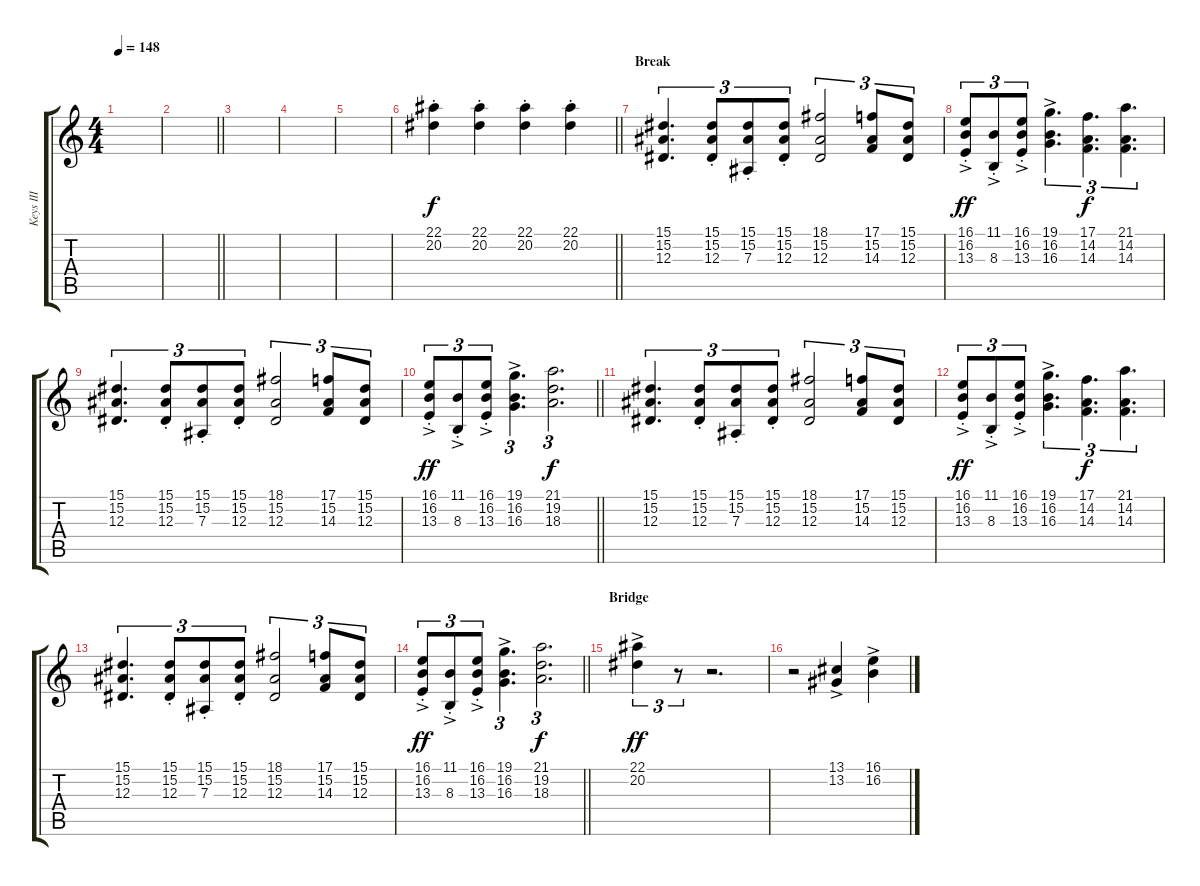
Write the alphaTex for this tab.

\track ("Keys III" "Keys III") {instrument brasssection}
\staff {score tabs}
\tuning (C4 G3 Eb3 Bb2 F2 C2) {hide}
\ts (4 4)
\tempo 148
\clef g2
\ks c
|
\barLineRight lightlight
|
\section ("" "")
|
|
|
\barLineRight lightlight
(22.1{st} 20.2{st}).4 (22.1{st} 20.2{st}).4 (22.1{st} 20.2{st}).4 (22.1{st} 20.2{st}).4 |
\section ("" "Break")
(15.1 15.2 12.3).4{d tu (3 2) volume 13} (15.1{st} 15.2{st} 12.3).8{tu (3 2)} (15.1{st} 15.2{st} 7.3).8{tu (3 2)} (15.1{st} 15.2{st} 12.3).8{tu (3 2)} (18.1 15.2 12.3).2{tu (3 2)} (17.1 15.2 14.3).8{tu (3 2)} (15.1 15.2 12.3).8{tu (3 2)} |
(16.1{ac st} 16.2{st} 13.3).8{tu (3 2) dy ff} (11.1{ac st} 8.3).8{tu (3 2)} (16.1{ac st} 16.2{st} 13.3).8{tu (3 2)} (19.1{ac} 16.2 16.3).4{d tu (3 2)} (17.1 14.2 14.3).4{d tu (3 2) dy f} (21.1 14.2 14.3).4{d tu (3 2)} |
(15.1 15.2 12.3).4{d tu (3 2)} (15.1{st} 15.2{st} 12.3).8{tu (3 2)} (15.1{st} 15.2{st} 7.3).8{tu (3 2)} (15.1{st} 15.2{st} 12.3).8{tu (3 2)} (18.1 15.2 12.3).2{tu (3 2)} (17.1 15.2 14.3).8{tu (3 2)} (15.1 15.2 12.3).8{tu (3 2)} |
\barLineRight lightlight
(16.1{ac st} 16.2{st} 13.3).8{tu (3 2) dy ff} (11.1{ac st} 8.3).8{tu (3 2)} (16.1{ac st} 16.2{st} 13.3).8{tu (3 2)} (19.1{ac} 16.2 16.3).4{d tu (3 2)} (21.1 19.2 18.3).2{d tu (3 2) dy f} |
\section ("" "")
(15.1 15.2 12.3).4{d tu (3 2)} (15.1{st} 15.2{st} 12.3).8{tu (3 2)} (15.1{st} 15.2{st} 7.3).8{tu (3 2)} (15.1{st} 15.2{st} 12.3).8{tu (3 2)} (18.1 15.2 12.3).2{tu (3 2)} (17.1 15.2 14.3).8{tu (3 2)} (15.1 15.2 12.3).8{tu (3 2)} |
(16.1{ac st} 16.2{st} 13.3).8{tu (3 2) dy ff} (11.1{ac st} 8.3).8{tu (3 2)} (16.1{ac st} 16.2{st} 13.3).8{tu (3 2)} (19.1{ac} 16.2 16.3).4{d tu (3 2)} (17.1 14.2 14.3).4{d tu (3 2) dy f} (21.1 14.2 14.3).4{d tu (3 2)} |
(15.1 15.2 12.3).4{d tu (3 2)} (15.1{st} 15.2{st} 12.3).8{tu (3 2)} (15.1{st} 15.2{st} 7.3).8{tu (3 2)} (15.1{st} 15.2{st} 12.3).8{tu (3 2)} (18.1 15.2 12.3).2{tu (3 2)} (17.1 15.2 14.3).8{tu (3 2)} (15.1 15.2 12.3).8{tu (3 2)} |
\barLineRight lightlight
(16.1{ac st} 16.2{st} 13.3).8{tu (3 2) dy ff} (11.1{ac st} 8.3).8{tu (3 2)} (16.1{ac st} 16.2{st} 13.3).8{tu (3 2)} (19.1{ac} 16.2 16.3).4{d tu (3 2)} (21.1 19.2 18.3).2{d tu (3 2) dy f} |
\section ("" "Bridge")
(22.1{ac} 20.2).4{tu (3 2) dy ff} r.8{tu (3 2)} r.2{d} |
r.2 (13.1{ac} 13.2{ac}).4 (16.1{ac} 16.2{ac}).4
